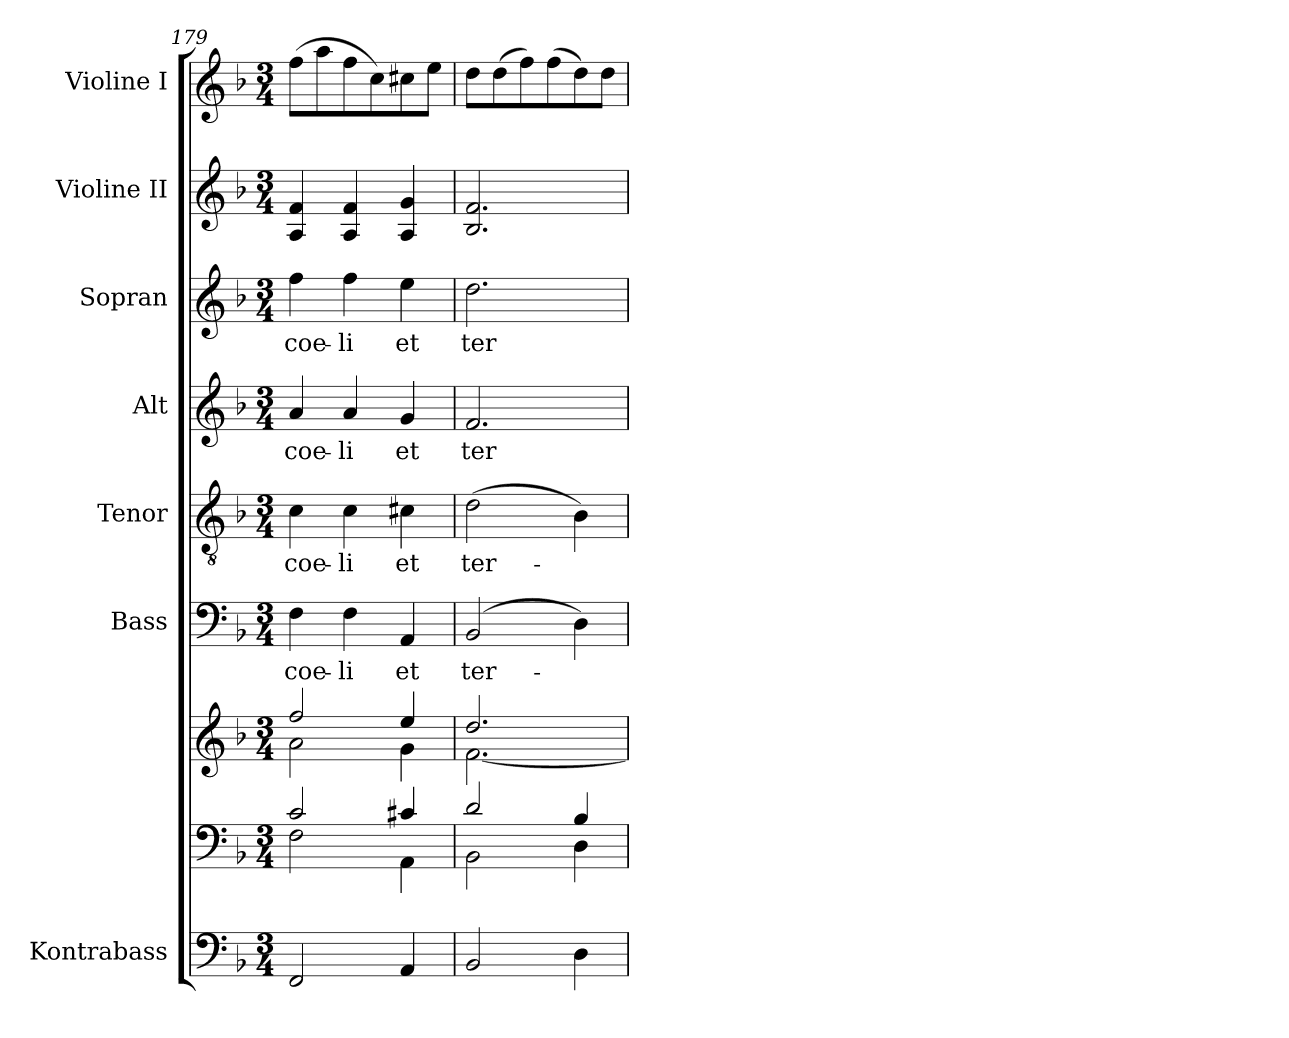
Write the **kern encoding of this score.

**kern	**kern	**kern	**kern	**text	**kern	**text	**kern	**text	**kern	**text	**kern	**kern
*part8	*part7	*part7	*part6	*part6	*part5	*part5	*part4	*part4	*part3	*part3	*part2	*part1
*staff9	*staff8	*staff7	*staff6	*staff6	*staff5	*staff5	*staff4	*staff4	*staff3	*staff3	*staff2	*staff1
*I"Kontrabass	*	*	*I"Bass	*	*I"Tenor	*	*I"Alt	*	*I"Sopran	*	*I"Violine II	*I"Violine I
*I'Kb.	*	*	*I'B.	*	*I'T.	*	*I'A.	*	*I'S.	*	*I'Vl. II	*I'Vl. I
*clefF4	*clefF4	*clefG2	*clefF4	*	*clefGv2	*	*clefG2	*	*clefG2	*	*clefG2	*clefG2
*ITrd7c12	*	*	*	*	*	*	*	*	*	*	*	*
*k[b-]	*k[b-]	*k[b-]	*k[b-]	*	*k[b-]	*	*k[b-]	*	*k[b-]	*	*k[b-]	*k[b-]
*F:	*F:	*F:	*F:	*	*F:	*	*F:	*	*F:	*	*F:	*F:
*M3/4	*M3/4	*M3/4	*M3/4	*	*M3/4	*	*M3/4	*	*M3/4	*	*M3/4	*M3/4
=179	=179	=179	=179	=179	=179	=179	=179	=179	=179	=179	=179	=179
*	*^	*^	*	*	*	*	*	*	*	*	*	*
!	!	!	!	!	!	!LO:LY:b	!	!LO:LY:b	!	!LO:LY:b	!	!LO:LY:b	!	!
2FFF/	2c/	2F\	2ff/	2a\	4F\	coe-	4c\	coe-	4a/	coe-	4ff\	coe-	4A/ 4f/	(>8ff\L
.	.	.	.	.	.	.	.	.	.	.	.	.	.	8aa\
!	!	!	!	!	!	!LO:LY:b	!	!LO:LY:b	!	!LO:LY:b	!	!LO:LY:b	!	!
.	.	.	.	.	4F\	-li	4c\	-li	4a/	-li	4ff\	-li	4A/ 4f/	8ff\
.	.	.	.	.	.	.	.	.	.	.	.	.	.	8cc\)
!	!	!	!	!	!	!LO:LY:b	!	!LO:LY:b	!	!LO:LY:b	!	!LO:LY:b	!	!
4AAA/	4c#X/	4AA\	4ee/	4g\	4AA/	et	4c#X\	et	4g/	et	4ee\	et	4A/ 4g/	8cc#X\
.	.	.	.	.	.	.	.	.	.	.	.	.	.	8ee\J
=180	=180	=180	=180	=180	=180	=180	=180	=180	=180	=180	=180	=180	=180	=180
!	!	!	!	!	!	!LO:LY:b	!	!LO:LY:b	!	!LO:LY:b	!	!LO:LY:b	!	!
2BBB-/	2d/	2BB-\	2.dd/	[<2.f\	(2BB-/	ter-	(>2d\	ter-	2.f/	ter-	2.dd\	ter-	2.B-/ 2.f/	8dd\L
.	.	.	.	.	.	.	.	.	.	.	.	.	.	(>8dd\
.	.	.	.	.	.	.	.	.	.	.	.	.	.	8ff\)
.	.	.	.	.	.	.	.	.	.	.	.	.	.	(>8ff\
4DD\	4B-/	4D\	.	.	4D\)	.	4B-\)	.	.	.	.	.	.	8dd\)
.	.	.	.	.	.	.	.	.	.	.	.	.	.	8dd\J
*	*v	*v	*	*	*	*	*	*	*	*	*	*	*	*
*	*	*v	*v	*	*	*	*	*	*	*	*	*	*
=	=	=	=	=	=	=	=	=	=	=	=	=
*-	*-	*-	*-	*-	*-	*-	*-	*-	*-	*-	*-	*-
